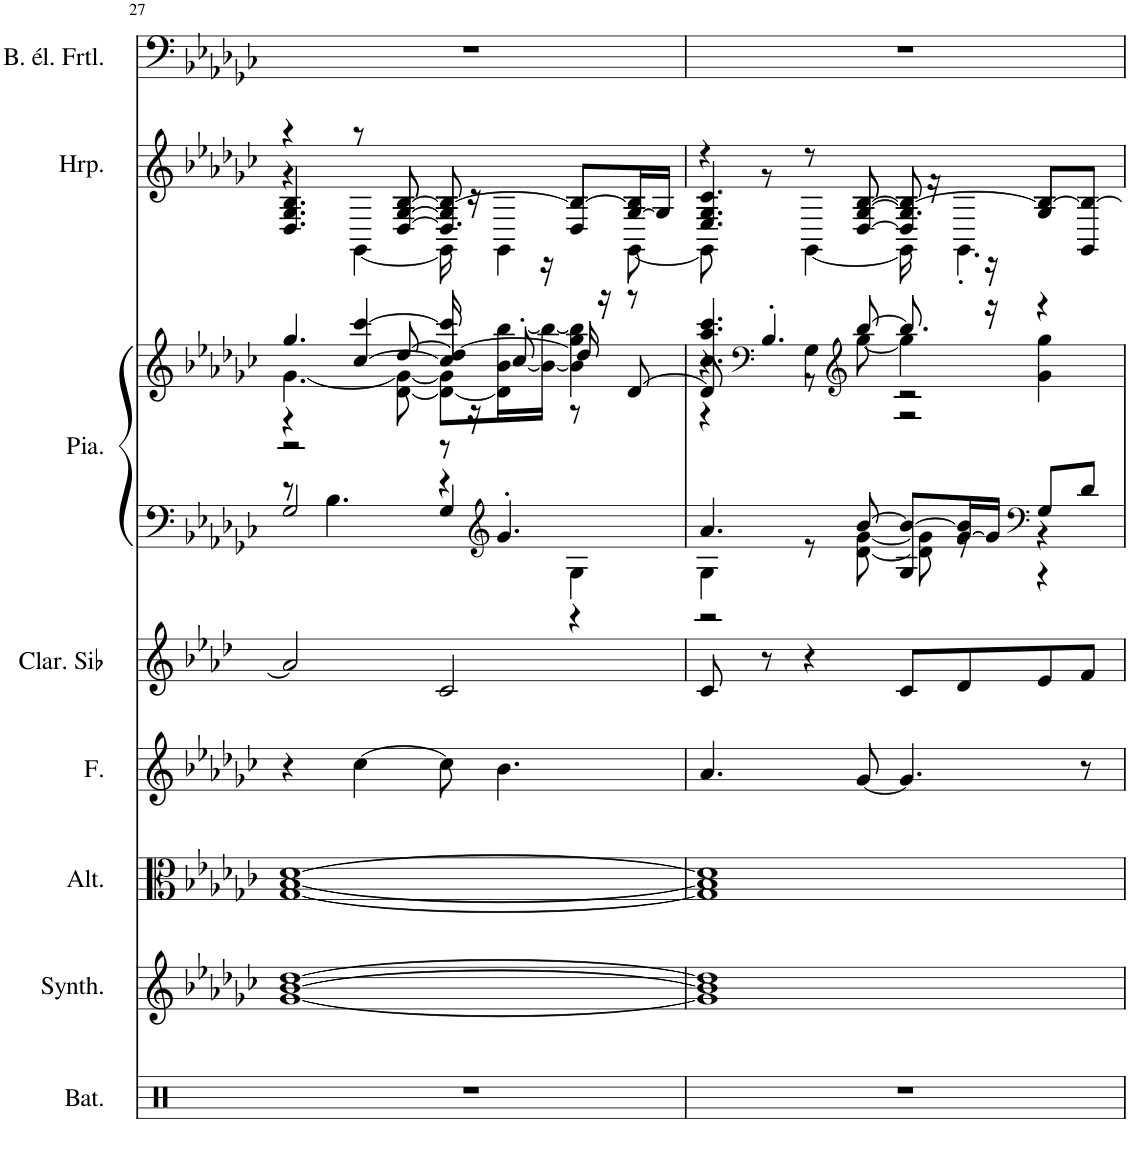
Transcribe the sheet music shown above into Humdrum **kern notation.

**kern	**kern	**kern	**kern	**kern	**kern	**kern	**kern	**kern
*part8	*part7	*part6	*part5	*part4	*part3	*part3	*part2	*part1
*staff9	*staff8	*staff7	*staff6	*staff5	*staff4	*staff3	*staff2	*staff1
*I"Batterie, Drums	*I"Synthétiseur d'instruments à cordes, Synth Strings 1	*I"Altos, String Ensemble 1	*I"Femmes, Choir Aahs	*I"Clarinette en Sib	*I"Piano, Bright Acoustic Piano	*	*I"Harpe	*I"Basse électrique fretless, Fretless Bass
*I'Bat.	*I'Synth.	*I'Alt.	*I'F.	*I'Clar. Sib	*I'Pia.	*	*I'Hrp.	*I'B. él. Frtl.
!!LO:PB:g=z
*clefX	*clefG2	*clefC3	*clefG2	*clefG2	*clefF4	*clefF4	*clefG2	*clefF4
*	*	*	*	*Trd1c2	*	*	*	*Trd7c12
*k[b-e-a-d-g-c-]	*k[b-e-a-d-g-c-]	*k[b-e-a-d-g-c-]	*k[b-e-a-d-g-c-]	*k[b-e-a-d-]	*k[b-e-a-d-g-c-]	*k[b-e-a-d-g-c-]	*k[b-e-a-d-g-c-]	*k[b-e-a-d-g-c-]
*M4/4	*M4/4	*M4/4	*M4/4	*M4/4	*M4/4	*M4/4	*M4/4	*M4/4
=27	=27	=27	=27	=27	=27	=27	=27	=27
*	*	*	*	*	*^	*^	*^	*
*	*	*	*	*	*	*^	*	*^	*	*^	*
1r	[1g- [1b- [1dd-	[1G- [1B- [1d-	4r	2a-/]	2r	8r	2G-/	4.gg-/	[4.g-\	4r	4r	4r	4.D-/ 4.G-/ 4.B-/	1r
.	.	.	.	.	.	4.B-\	.	.	.	.	.	.	.	.
.	.	.	[4cc-\	.	.	.	.	.	.	[4cc-/ [4ccc-/	8r	[4GG-\	.	.
.	.	.	.	.	.	.	.	[8dd-/	[8d-\ 8g-\_	.	[8G-/ [8B-/	.	[8D-/	.
.	.	.	8cc-\]	2c/	8r	4r	4G-/	4dd-/_	8d-\_ 8g-\]L	16cc-/] 16ccc-/]	4G-/] 4B-/_	16GG-\]	8.D-/]	.
.	.	.	.	.	.	.	.	.	.	16r	.	16r	.	.
*	*	*	*	*	*clefG2	*	*	*	*	*	*	*	*	*
.	.	.	4.b-\	.	4.g-'/	.	.	.	16d-\] [16b-\ [16bb-\L	8cc-'/	.	4GG-\	.	.
.	.	.	.	.	.	.	.	.	16b-\_ 16bb-\_JJ	.	.	.	16r	.
.	.	.	.	.	.	4G-\	4r	16dd-/]	4b-\] 4gg-\ 4bb-\]	8r	8B-/L_	.	4D-/	.
.	.	.	.	.	.	.	.	16r	.	.	.	.	.	.
.	.	.	.	.	.	.	.	8r	.	[8d-/	[16G-/ 16B-/]L	[8GG-\	.	.
.	.	.	.	.	.	.	.	.	.	.	16G-/JJ]	.	.	.
=28	=28	=28	=28	=28	=28	=28	=28	=28	=28	=28	=28	=28	=28	=28
*	*	*	*	*	*	*	*	*	*	*^	*	*	*	*
1r	1g-] 1b-] 1dd-]	1G-] 1B-] 1d-]	4.a-/	8c/	4.a-/	4G-\	2r	4.cc-/ 4.aa-/ 4.ccc-/	4r	8d-/]	4r	4r	8GG-\]	4.E-/ 4.G-/ 4.c-/	1r
*	*	*	*	*	*	*	*	*clefF4	*	*	*	*	*	*	*
.	.	.	.	8r	.	.	.	.	.	4.B-'/	.	.	8r	.	.
.	.	.	.	4r	.	8r	.	.	8r	.	4G-\	8r	[4GG-\	.	.
*	*	*	*	*	*	*	*	*clefG2	*	*	*	*	*	*	*
.	.	.	[8g-/	.	[8b-/	[8d-\ [8g-\	.	[8bb-/	[8gg-\	.	.	[8D-/ [8B-/	.	[8G-/	.
.	.	.	4.g-/]	8c/L	8b-/L_	8d-\] 8g-\]	4G-/	8.bb-/]	4gg-\]	2r	2r	4D-/] 4B-/_	16GG-\]	8.G-/]	.
.	.	.	.	.	.	.	.	.	.	.	.	.	16r	.	.
.	.	.	.	8d-/	[16g-/ 16b-/]L	8r	.	.	.	.	.	.	4.GG-'\	.	.
.	.	.	.	.	16g-/JJ]	.	.	16r	.	.	.	.	.	16r	.
*	*	*	*	*	*clefF4	*	*	*	*	*	*	*	*	*	*
.	.	.	.	8e-/	8G-/L	4r	4r	4r	4g-\ 4gg-\	.	.	8B-/L_	.	4G-/	.
.	.	.	8r	8f/J	8d-/J	.	.	.	.	.	.	8GG-/ 8B-/_J	.	.	.
*	*	*	*	*	*v	*v	*v	*	*	*	*	*v	*v	*v	*
*	*	*	*	*	*	*v	*v	*v	*v	*	*
=	=	=	=	=	=	=	=	=
*-	*-	*-	*-	*-	*-	*-	*-	*-
